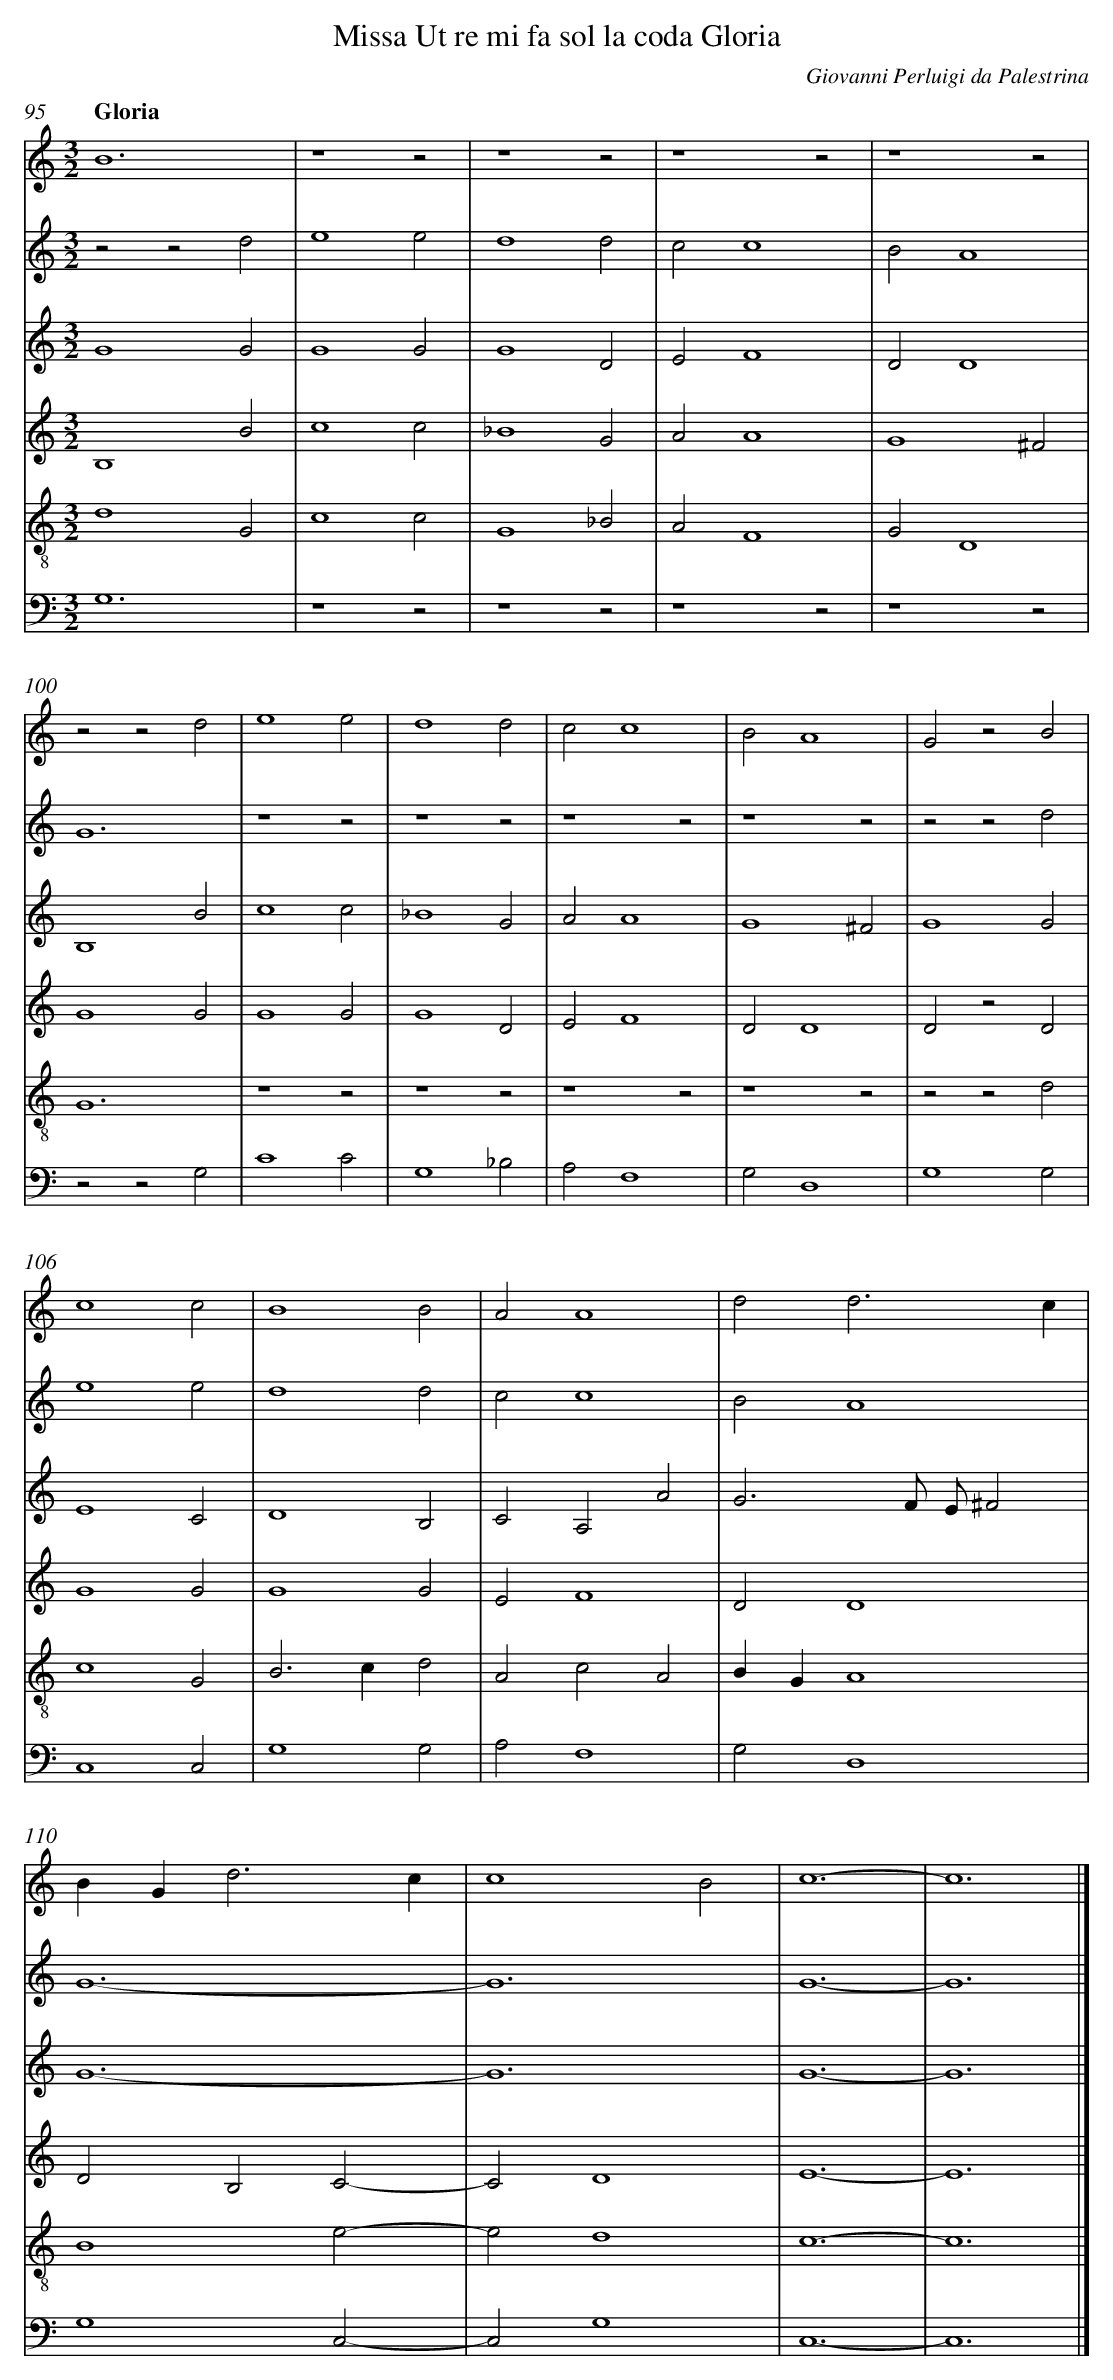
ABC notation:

X:1
T: Missa Ut re mi fa sol la coda Gloria
C: Giovanni Perluigi da Palestrina
L: 1/4
M: 3/2
Q: "Gloria"
V: 1 clef=treble
V: 2 clef=treble
V: 3 clef=treble
V: 4 clef=treble
V: 5 clef=treble-8
V: 6 clef=bass
K: C
[V:1] B6 |
[V:2] z2z2d2 |
[V:3] G4G2 |
[V:4] B,4B2 |
[V:5] d4G2 |
[V:6] G,6 |
[V:1] z4z2 |
[V:2] e4e2 |
[V:3] G4G2 |
[V:4] c4c2 |
[V:5] c4c2 |
[V:6] z4z2 |
[V:1] z4z2 |
[V:2] d4d2 |
[V:3] G4D2 |
[V:4] _B4G2 |
[V:5] G4_B2 |
[V:6] z4z2 |
[V:1] z4z2 |
[V:2] c2c4 |
[V:3] E2F4 |
[V:4] A2A4 |
[V:5] A2F4 |
[V:6] z4z2 |
[V:1] z4z2 |
[V:2] B2A4 |
[V:3] D2D4 |
[V:4] G4^F2 |
[V:5] G2D4 |
[V:6] z4z2 |
[V:1] z2z2d2 |
[V:2] G6 |
[V:3] B,4B2 |
[V:4] G4G2 |
[V:5] G6 |
[V:6] z2z2G,2 |
[V:1] e4e2 |
[V:2] z4z2 |
[V:3] c4c2 |
[V:4] G4G2 |
[V:5] z4z2 |
[V:6] C4C2 |
[V:1] d4d2 |
[V:2] z4z2 |
[V:3] _B4G2 |
[V:4] G4D2 |
[V:5] z4z2 |
[V:6] G,4_B,2 |
[V:1] c2c4 |
[V:2] z4z2 |
[V:3] A2A4 |
[V:4] E2F4 |
[V:5] z4z2 |
[V:6] A,2F,4 |
[V:1] B2A4 |
[V:2] z4z2 |
[V:3] G4^F2 |
[V:4] D2D4 |
[V:5] z4z2 |
[V:6] G,2D,4 |
[V:1] G2z2B2 |
[V:2] z2z2d2 |
[V:3] G4G2 |
[V:4] D2z2D2 |
[V:5] z2z2d2 |
[V:6] G,4G,2 |
[V:1] c4c2 |
[V:2] e4e2 |
[V:3] E4C2 |
[V:4] G4G2 |
[V:5] c4G2 |
[V:6] C,4C,2 |
[V:1] B4B2 |
[V:2] d4d2 |
[V:3] D4B,2 |
[V:4] G4G2 |
[V:5] B2>c2d2 |
[V:6] G,4G,2 |
[V:1] A2A4 |
[V:2] c2c4 |
[V:3] C2A,2A2 |
[V:4] E2F4 |
[V:5] A2c2A2 |
[V:6] A,2F,4 |
[V:1] d2d3c |
[V:2] B2A4 |
[V:3] G3F/ E/^F2 |
[V:4] D2D4 |
[V:5] BGA4 |
[V:6] G,2D,4 |
[V:1] BG2<d2c |
[V:2] G6- |
[V:3] G6- |
[V:4] D2B,2C2- |
[V:5] B4e2- |
[V:6] G,4C,2- |
[V:1] c4B2 |
[V:2] G6 |
[V:3] G6 |
[V:4] C2D4 |
[V:5] e2d4 |
[V:6] C,2G,4 |
[V:1] c6- |
[V:2] G6- |
[V:3] G6- |
[V:4] E6- |
[V:5] c6- |
[V:6] C,6- |
[V:1] c6 |]
[V:2] G6 |]
[V:3] G6 |]
[V:4] E6 |]
[V:5] c6 |]
[V:6] C,6 |]
